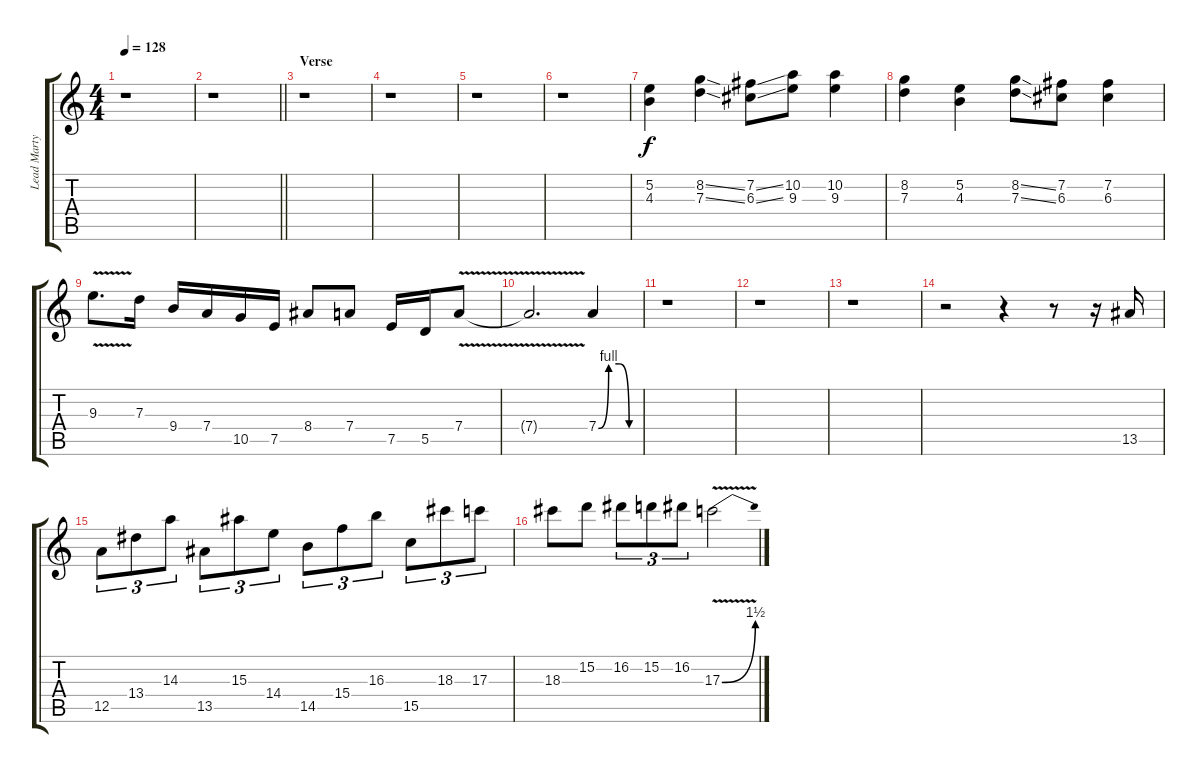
\track ("Lead Marty" "Lead Marty") {instrument distortionguitar}
\staff {score tabs}
\tuning (E4 B3 G3 D3 A2 E2) {hide}
\ts (4 4)
\tempo 128
\clef g2
\ks c
r.1{dy f} |
\barLineRight lightlight
r.1 |
\section ("" "Verse")
r.1 |
r.1 |
r.1 |
r.1 |
(5.2 4.3).4 (8.2{ss} 7.3{ss}).4 (7.2{ss} 6.3{ss}).8 (10.2 9.3).8 (10.2 9.3).4 |
(8.2 7.3).4 (5.2 4.3).4 (8.2{ss} 7.3{ss}).8 (7.2 6.3).8 (7.2 6.3).4 |
9.3{v}.8{d} 7.3.16 9.4.16 7.4.16 10.5.16 7.5.16 8.4.8 7.4.8 7.5.16 5.5.16 7.4{v}.8 |
7.4{t}.2{d} 7.4{be (custom 0 0 15 4 30 4 45 0 60 0)}.4 |
r.1 |
r.1 |
r.1 |
r.2 r.4 r.8 r.16 13.5.16 |
12.5.8{tu (3 2)} 13.4.8{tu (3 2)} 14.3.8{tu (3 2)} 13.5.8{tu (3 2)} 15.3.8{tu (3 2)} 14.4.8{tu (3 2)} 14.5.8{tu (3 2)} 15.4.8{tu (3 2)} 16.3.8{tu (3 2)} 15.5.8{tu (3 2)} 18.3.8{tu (3 2)} 17.3.8{tu (3 2)} |
18.3.8 15.2.8 16.2.8{tu (3 2)} 15.2.8{tu (3 2)} 16.2.8{tu (3 2)} 17.3{be (bend 0 0 60 6) v}.2
